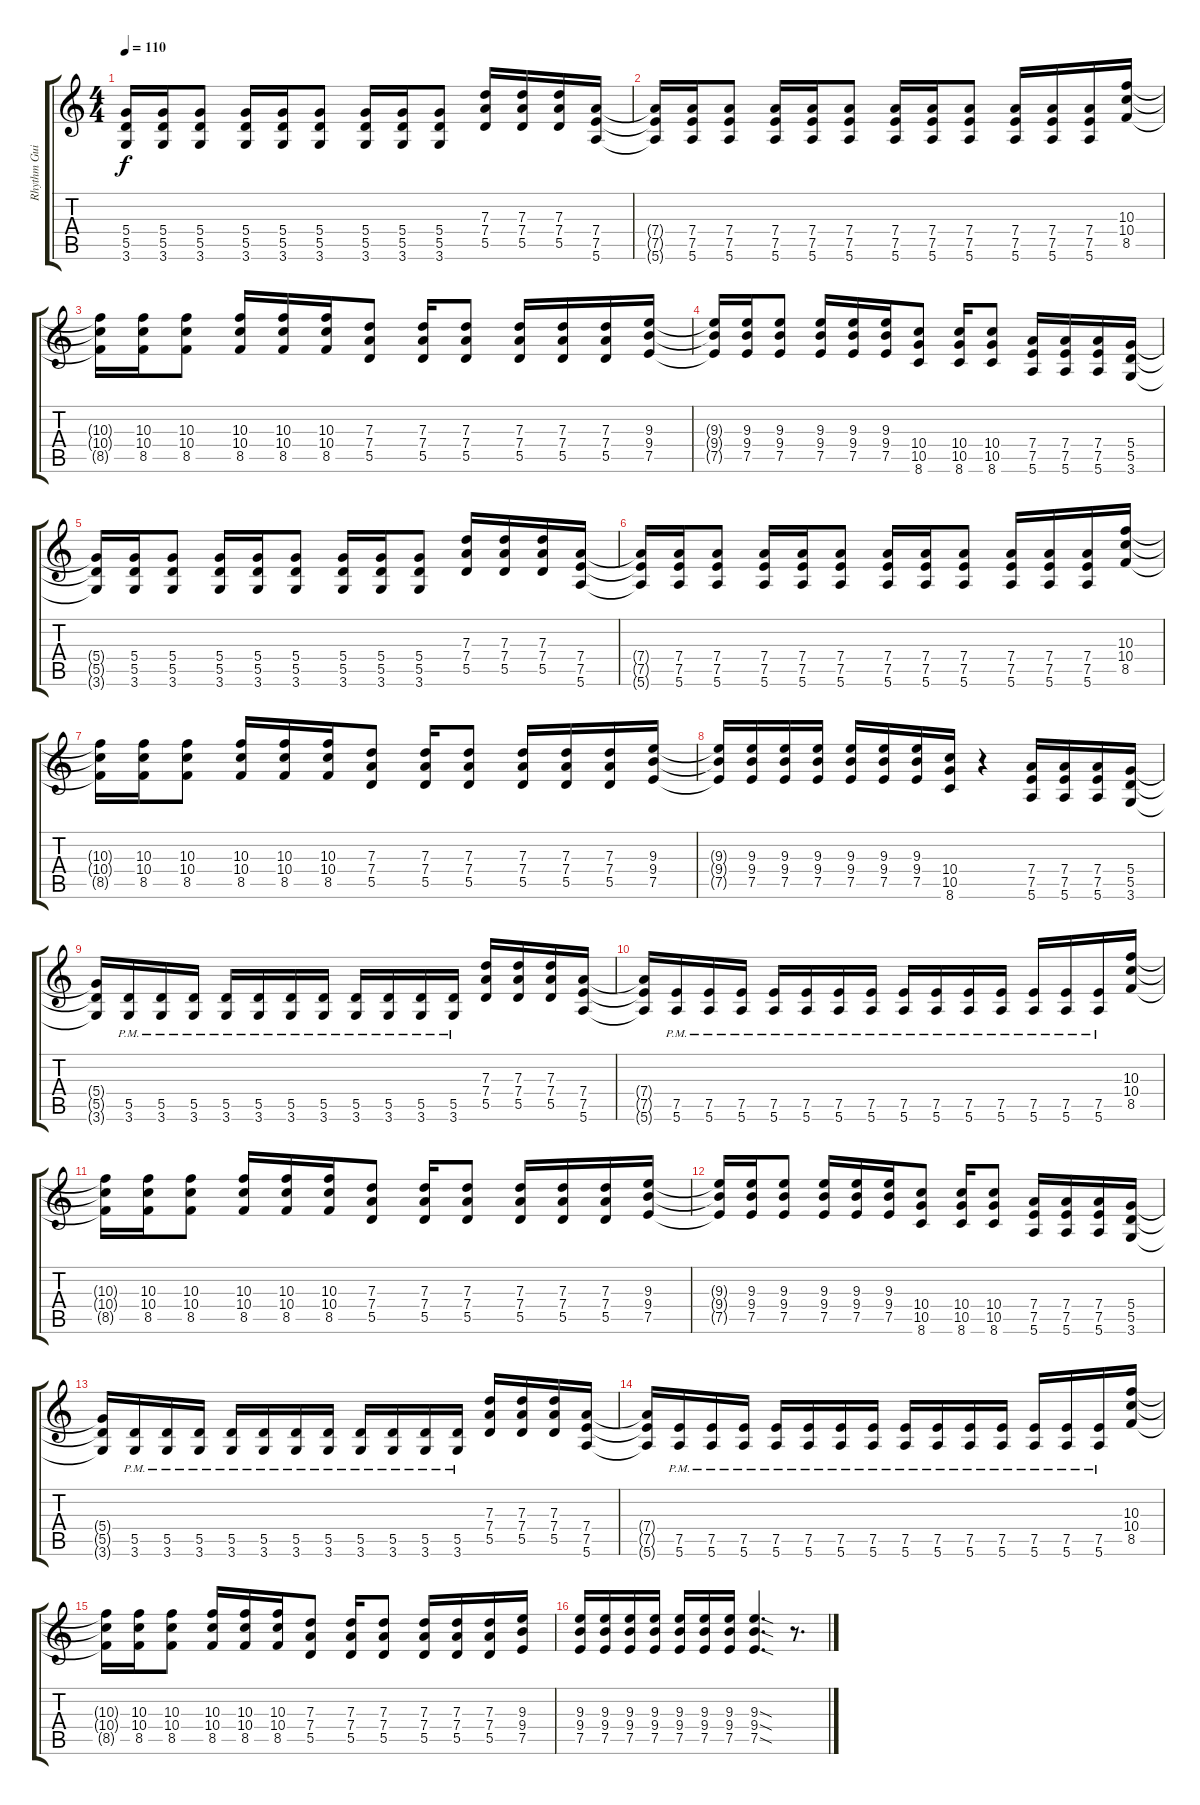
\track ("Rhythm Guitar" "Rhythm Gui") {instrument distortionguitar}
\staff {score tabs}
\tuning (E4 B3 G3 D3 A2 E2) {hide}
\ts (4 4)
\tempo 110
\clef g2
\ks c
(5.4{t} 5.5{t} 3.6{t}).16{dy f} (5.4 5.5 3.6).16 (5.4 5.5 3.6).8 (5.4 5.5 3.6).16 (5.4 5.5 3.6).16 (5.4 5.5 3.6).8 (5.4 5.5 3.6).16 (5.4 5.5 3.6).16 (5.4 5.5 3.6).8 (7.3 7.4 5.5).16{volume 14} (7.3 7.4 5.5).16 (7.3 7.4 5.5).16 (7.4 7.5 5.6).16 |
(7.4{t} 7.5{t} 5.6{t}).16 (7.4 7.5 5.6).16 (7.4 7.5 5.6).8 (7.4 7.5 5.6).16 (7.4 7.5 5.6).16 (7.4 7.5 5.6).8 (7.4 7.5 5.6).16 (7.4 7.5 5.6).16 (7.4 7.5 5.6).8 (7.4 7.5 5.6).16 (7.4 7.5 5.6).16 (7.4 7.5 5.6).16 (10.3 10.4 8.5).16 |
(10.3{t} 10.4{t} 8.5{t}).16 (10.3 10.4 8.5).16 (10.3 10.4 8.5).8 (10.3 10.4 8.5).16 (10.3 10.4 8.5).16 (10.3 10.4 8.5).16 (7.3 7.4 5.5).8 (7.3 7.4 5.5).16 (7.3 7.4 5.5).8 (7.3 7.4 5.5).16 (7.3 7.4 5.5).16 (7.3 7.4 5.5).16 (9.3 9.4 7.5).16 |
(9.3{t} 9.4{t} 7.5{t}).16 (9.3 9.4 7.5).16 (9.3 9.4 7.5).8 (9.3 9.4 7.5).16 (9.3 9.4 7.5).16 (9.3 9.4 7.5).16 (10.4 10.5 8.6).8 (10.4 10.5 8.6).16 (10.4 10.5 8.6).8 (7.4 7.5 5.6).16 (7.4 7.5 5.6).16 (7.4 7.5 5.6).16 (5.4 5.5 3.6).16 |
(5.4{t} 5.5{t} 3.6{t}).16 (5.4 5.5 3.6).16 (5.4 5.5 3.6).8 (5.4 5.5 3.6).16 (5.4 5.5 3.6).16 (5.4 5.5 3.6).8 (5.4 5.5 3.6).16 (5.4 5.5 3.6).16 (5.4 5.5 3.6).8 (7.3 7.4 5.5).16 (7.3 7.4 5.5).16 (7.3 7.4 5.5).16 (7.4 7.5 5.6).16 |
(7.4{t} 7.5{t} 5.6{t}).16 (7.4 7.5 5.6).16 (7.4 7.5 5.6).8 (7.4 7.5 5.6).16 (7.4 7.5 5.6).16 (7.4 7.5 5.6).8 (7.4 7.5 5.6).16 (7.4 7.5 5.6).16 (7.4 7.5 5.6).8 (7.4 7.5 5.6).16 (7.4 7.5 5.6).16 (7.4 7.5 5.6).16 (10.3 10.4 8.5).16 |
(10.3{t} 10.4{t} 8.5{t}).16 (10.3 10.4 8.5).16 (10.3 10.4 8.5).8 (10.3 10.4 8.5).16 (10.3 10.4 8.5).16 (10.3 10.4 8.5).16 (7.3 7.4 5.5).8 (7.3 7.4 5.5).16 (7.3 7.4 5.5).8 (7.3 7.4 5.5).16 (7.3 7.4 5.5).16 (7.3 7.4 5.5).16 (9.3 9.4 7.5).16 |
(9.3{t} 9.4{t} 7.5{t}).16 (9.3 9.4 7.5).16 (9.3 9.4 7.5).16 (9.3 9.4 7.5).16 (9.3 9.4 7.5).16 (9.3 9.4 7.5).16 (9.3 9.4 7.5).16 (10.4 10.5 8.6).16 r.4 (7.4 7.5 5.6).16{volume 16} (7.4 7.5 5.6).16 (7.4 7.5 5.6).16 (5.4 5.5 3.6).16 |
(5.4{t} 5.5{t} 3.6{t}).16 (5.5{pm} 3.6{pm}).16 (5.5{pm} 3.6{pm}).16 (5.5{pm} 3.6{pm}).16 (5.5{pm} 3.6{pm}).16 (5.5{pm} 3.6{pm}).16 (5.5{pm} 3.6{pm}).16 (5.5{pm} 3.6{pm}).16 (5.5{pm} 3.6{pm}).16 (5.5{pm} 3.6{pm}).16 (5.5{pm} 3.6{pm}).16 (5.5{pm} 3.6{pm}).16 (7.3 7.4 5.5).16 (7.3 7.4 5.5).16 (7.3 7.4 5.5).16 (7.4 7.5 5.6).16 |
(7.4{t} 7.5{t} 5.6{t}).16 (7.5{pm} 5.6{pm}).16 (7.5{pm} 5.6{pm}).16 (7.5{pm} 5.6{pm}).16 (7.5{pm} 5.6{pm}).16 (7.5{pm} 5.6{pm}).16 (7.5{pm} 5.6{pm}).16 (7.5{pm} 5.6{pm}).16 (7.5{pm} 5.6{pm}).16 (7.5{pm} 5.6{pm}).16 (7.5{pm} 5.6{pm}).16 (7.5{pm} 5.6{pm}).16 (7.5{pm} 5.6{pm}).16 (7.5{pm} 5.6{pm}).16 (7.5{pm} 5.6{pm}).16 (10.3 10.4 8.5).16 |
(10.3{t} 10.4{t} 8.5{t}).16 (10.3 10.4 8.5).16 (10.3 10.4 8.5).8 (10.3 10.4 8.5).16 (10.3 10.4 8.5).16 (10.3 10.4 8.5).16 (7.3 7.4 5.5).8 (7.3 7.4 5.5).16 (7.3 7.4 5.5).8 (7.3 7.4 5.5).16 (7.3 7.4 5.5).16 (7.3 7.4 5.5).16 (9.3 9.4 7.5).16 |
(9.3{t} 9.4{t} 7.5{t}).16 (9.3 9.4 7.5).16 (9.3 9.4 7.5).8 (9.3 9.4 7.5).16 (9.3 9.4 7.5).16 (9.3 9.4 7.5).16 (10.4 10.5 8.6).8 (10.4 10.5 8.6).16 (10.4 10.5 8.6).8 (7.4 7.5 5.6).16 (7.4 7.5 5.6).16 (7.4 7.5 5.6).16 (5.4 5.5 3.6).16 |
(5.4{t} 5.5{t} 3.6{t}).16 (5.5{pm} 3.6{pm}).16 (5.5{pm} 3.6{pm}).16 (5.5{pm} 3.6{pm}).16 (5.5{pm} 3.6{pm}).16 (5.5{pm} 3.6{pm}).16 (5.5{pm} 3.6{pm}).16 (5.5{pm} 3.6{pm}).16 (5.5{pm} 3.6{pm}).16 (5.5{pm} 3.6{pm}).16 (5.5{pm} 3.6{pm}).16 (5.5{pm} 3.6{pm}).16 (7.3 7.4 5.5).16 (7.3 7.4 5.5).16 (7.3 7.4 5.5).16 (7.4 7.5 5.6).16 |
(7.4{t} 7.5{t} 5.6{t}).16 (7.5{pm} 5.6{pm}).16 (7.5{pm} 5.6{pm}).16 (7.5{pm} 5.6{pm}).16 (7.5{pm} 5.6{pm}).16 (7.5{pm} 5.6{pm}).16 (7.5{pm} 5.6{pm}).16 (7.5{pm} 5.6{pm}).16 (7.5{pm} 5.6{pm}).16 (7.5{pm} 5.6{pm}).16 (7.5{pm} 5.6{pm}).16 (7.5{pm} 5.6{pm}).16 (7.5{pm} 5.6{pm}).16 (7.5{pm} 5.6{pm}).16 (7.5{pm} 5.6{pm}).16 (10.3 10.4 8.5).16 |
(10.3{t} 10.4{t} 8.5{t}).16 (10.3 10.4 8.5).16 (10.3 10.4 8.5).8 (10.3 10.4 8.5).16 (10.3 10.4 8.5).16 (10.3 10.4 8.5).16 (7.3 7.4 5.5).8 (7.3 7.4 5.5).16 (7.3 7.4 5.5).8 (7.3 7.4 5.5).16 (7.3 7.4 5.5).16 (7.3 7.4 5.5).16 (9.3 9.4 7.5).16 |
(9.3 9.4 7.5).16 (9.3 9.4 7.5).16 (9.3 9.4 7.5).16 (9.3 9.4 7.5).16 (9.3 9.4 7.5).16 (9.3 9.4 7.5).16 (9.3 9.4 7.5).16 (9.3{sod} 9.4{sod} 7.5{sod}).4{d} r.8{d}
